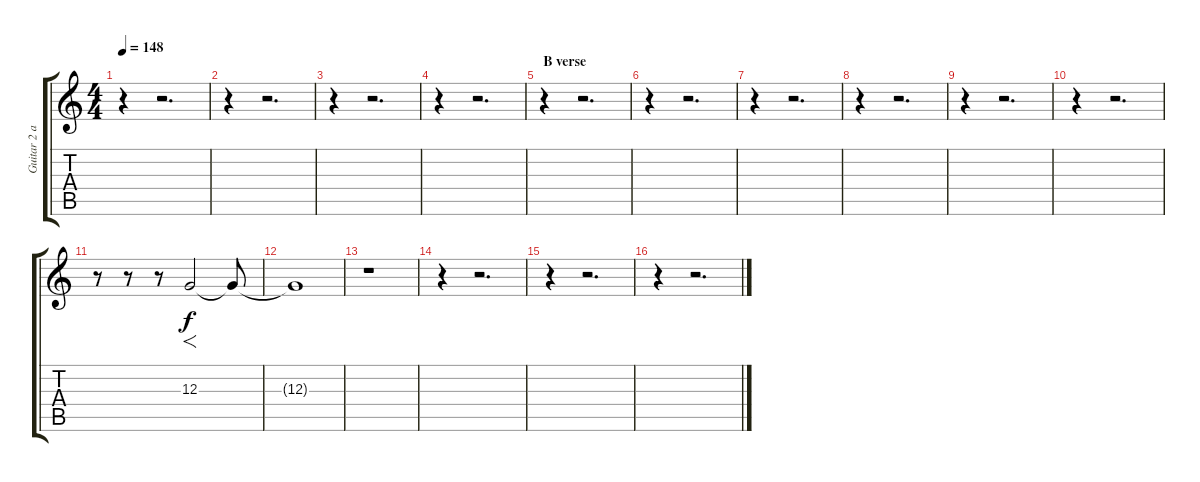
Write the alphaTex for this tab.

\track ("Guitar 2 and Synths" "Guitar 2 a") {instrument lead8bassandlead}
\staff {score tabs}
\tuning (E4 B3 G3 D3 A2 E2) {hide}
\ts (4 4)
\tempo 148
\clef g2
\ks c
r.4{dy f instrument lead8bassandlead} r.2{d} |
r.4 r.2{d} |
r.4 r.2{d} |
r.4 r.2{d} |
\section ("" " B verse")
r.4 r.2{d} |
r.4 r.2{d} |
r.4 r.2{d} |
r.4 r.2{d} |
r.4 r.2{d} |
r.4 r.2{d} |
r.8 r.8 r.8 12.3.2{f} 12.3{t}.8 |
12.3{t}.1 |
r.1 |
r.4 r.2{d} |
r.4 r.2{d} |
r.4 r.2{d}
